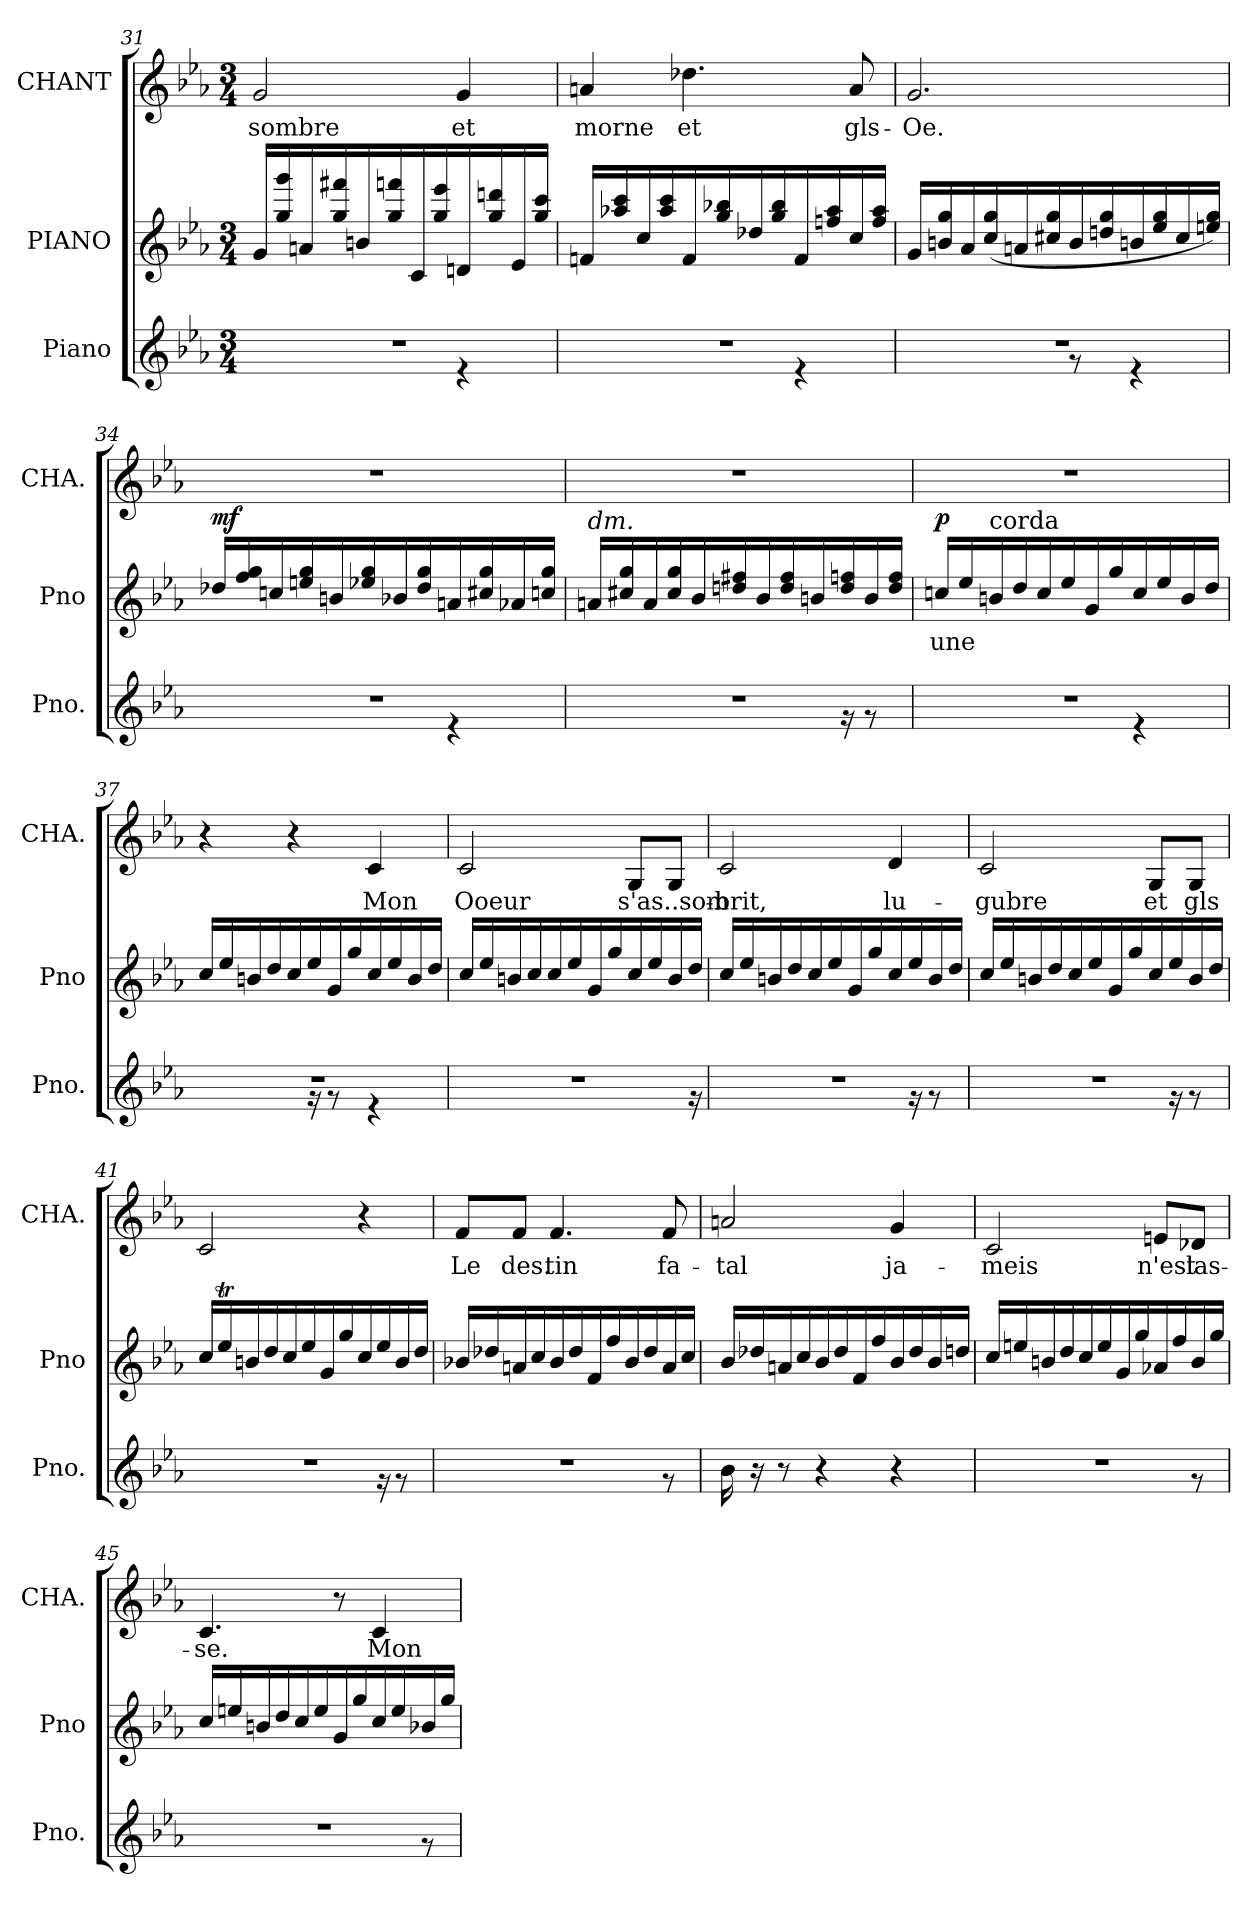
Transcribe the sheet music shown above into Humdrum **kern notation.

**kern	**kern	**text	**dynam	**kern	**text
*part3	*part2	*part2	*part2	*part1	*part1
*staff3	*staff2	*staff2	*staff2	*staff1	*staff1
*I"Piano	*I"PIANO	*	*	*I"CHANT	*
*I'Pno.	*I'Pno	*	*	*I'CHA.	*
!!LO:LB:g=z
*clefG2	*clefG2	*	*	*clefG2	*
*k[b-e-a-]	*k[b-e-a-]	*	*	*k[b-e-a-]	*
*E-:	*E-:	*	*	*E-:	*
*M3/4	*M3/4	*	*	*M3/4	*
=31	=31	=31	=31	=31	=31
*^	*	*	*	*	*
2.r	16ryy	16g/LL	.	.	2g/	sombre
.	8ryy	16gg\ 16ggg\	.	.	.	.
.	.	16an/	.	.	.	.
.	8ryy	16gg\ 16fff#X\	.	.	.	.
.	.	16bn/	.	.	.	.
.	16ryy	16gg\ 16fffn\	.	.	.	.
.	16ryy	16c/	.	.	.	.
.	16ryy	16gg\ 16eee-\	.	.	.	.
.	4r	16dn/	.	.	4g/	et
.	.	16gg\ 16dddn\	.	.	.	.
.	.	16e-/	.	.	.	.
.	.	16gg\ 16ccc\JJ	.	.	.	.
=32	=32	=32	=32	=32	=32	=32
2.r	16ryy	16fn/LL	.	.	4a/	morne
.	16ryy	16aa-X\ 16ccc\	.	.	.	.
.	8ryy	16cc/	.	.	.	.
.	.	16aa-\ 16ccc\	.	.	.	.
.	16ryy	16f/	.	.	4.dd-X\	et
.	8ryy	16gg\ 16bb-X\	.	.	.	.
.	.	16dd-X/	.	.	.	.
.	16ryy	16gg\ 16bb-\	.	.	.	.
.	4r	16f/	.	.	.	.
.	.	16ffn\ 16aa-\	.	.	.	.
.	.	16cc/	.	.	8a/	gls-
.	.	16ff\ 16aa-\JJ	.	.	.	.
=33	=33	=33	=33	=33	=33	=33
2.r	16ryy	16g/LL	.	.	2.g/	Oe.
.	16ryy	16bn\ 16gg\	.	.	.	.
.	16ryy	16a-/	.	.	.	.
.	16ryy	(16cc\ 16gg\	.	.	.	.
.	16ryy	16an/	.	.	.	.
.	16ryy	16cc#X\ 16gg\	.	.	.	.
.	8r	16b/	.	.	.	.
.	.	16ddn\ 16gg\	.	.	.	.
.	4r	16bn/	.	.	.	.
.	.	16ee-\ 16gg\	.	.	.	.
.	.	16cc#/	.	.	.	.
.	.	16een\ 16gg\JJ)	.	.	.	.
!!LO:PB:g=z
=34	=34	=34	=34	=34	=34	=34
2.r	16ryy	16dd-X/LL	.	mf	2.r	.
.	16ryy	16ff\ 16gg\	.	.	.	.
.	16ryy	16ccn/	.	.	.	.
.	8ryy	16een\ 16gg\	.	.	.	.
.	.	16bn/	.	.	.	.
.	16ryy	16ee-X\ 16gg\	.	.	.	.
.	8ryy	16b-X/	.	.	.	.
.	.	16dd-\ 16gg\	.	.	.	.
.	4r	16an/	.	.	.	.
.	.	16cc#X\ 16gg\	.	.	.	.
.	.	16a-X/	.	.	.	.
.	.	16ccn\ 16gg\JJ	.	.	.	.
=35	=35	=35	=35	=35	=35	=35
!	!	!LO:TX:i:t=dm.	!	!	!	!
2.r	16ryy	16an/LL	.	.	2.r	.
.	16ryy	16cc#X\ 16gg\	.	.	.	.
.	8ryy	16a/	.	.	.	.
.	.	16cc#\ 16gg\	.	.	.	.
.	8ryy	16b-/	.	.	.	.
.	.	16ddn\ 16ff#X\	.	.	.	.
.	16ryy	16b-/	.	.	.	.
.	8ryy	16dd\ 16ff#\	.	.	.	.
.	.	16bn/	.	.	.	.
.	16r	16dd\ 16ffn\	.	.	.	.
.	8r	16b/	.	.	.	.
.	.	16dd\ 16ff\JJ	.	.	.	.
=36	=36	=36	=36	=36	=36	=36
2.r	16ryy	16ccn/LL	une	p	2.r	.
.	16ryy	16ee-\	.	.	.	.
!	!	!LO:TX:t=corda	!	!	!	!
.	8ryy	16bn/	.	.	.	.
.	.	16dd\	.	.	.	.
.	8ryy	16cc/	.	.	.	.
.	.	16ee-\	.	.	.	.
.	16ryy	16g/	.	.	.	.
.	16ryy	16gg\	.	.	.	.
.	4r	16cc/	.	.	.	.
.	.	16ee-\	.	.	.	.
.	.	16b/	.	.	.	.
.	.	16dd\JJ	.	.	.	.
!!LO:LB:g=z
=37	=37	=37	=37	=37	=37	=37
2.r	8ryy	16cc/LL	.	.	4r	.
.	.	16ee-\	.	.	.	.
.	16ryy	16bn/	.	.	.	.
.	8ryy	16dd\	.	.	.	.
.	.	16cc/	.	.	4r	.
.	16r	16ee-\	.	.	.	.
.	8r	16g/	.	.	.	.
.	.	16gg\	.	.	.	.
.	4r	16cc/	.	.	4c/	Mon
.	.	16ee-\	.	.	.	.
.	.	16b/	.	.	.	.
.	.	16dd\JJ	.	.	.	.
=38	=38	=38	=38	=38	=38	=38
2.r	16ryy	16cc/LL	.	.	2c/	Ooeur
.	8ryy	16ee-\	.	.	.	.
.	.	16bn/	.	.	.	.
.	8ryy	16cc\	.	.	.	.
.	.	16cc/	.	.	.	.
.	8ryy	16ee-\	.	.	.	.
.	.	16g/	.	.	.	.
.	8ryy	16gg\	.	.	.	.
.	.	16cc/	.	.	8G/L	s'as..som-
.	8ryy	16ee-\	.	.	.	.
.	.	16b/	.	.	8G/J	.
.	16r	16dd\JJ	.	.	.	.
=39	=39	=39	=39	=39	=39	=39
2.r	16ryy	16cc/LL	.	.	2c/	brit,
.	8ryy	16ee-\	.	.	.	.
.	.	16bn/	.	.	.	.
.	16ryy	16dd\	.	.	.	.
.	8ryy	16cc/	.	.	.	.
.	.	16ee-\	.	.	.	.
.	16ryy	16g/	.	.	.	.
.	8ryy	16gg\	.	.	.	.
.	.	16cc/	.	.	4d/	lu-
.	16r	16ee-\	.	.	.	.
.	8r	16b/	.	.	.	.
.	.	16dd\JJ	.	.	.	.
!!LO:LB:g=z
=40	=40	=40	=40	=40	=40	=40
2.r	16ryy	16cc/LL	.	.	2c/	gubre
.	8ryy	16ee-\	.	.	.	.
.	.	16bn/	.	.	.	.
.	16ryy	16dd\	.	.	.	.
.	16ryy	16cc/	.	.	.	.
.	8ryy	16ee-\	.	.	.	.
.	.	16g/	.	.	.	.
.	8ryy	16gg\	.	.	.	.
.	.	16cc/	.	.	8G/L	et
.	16r	16ee-\	.	.	.	.
.	8r	16b/	.	.	8G/J	gls
.	.	16dd\JJ	.	.	.	.
=41	=41	=41	=41	=41	=41	=41
2.r	16ryy	16cc/LL	.	.	2c/	.
.	8ryy	16ee-T\	.	.	.	.
.	.	16bn/	.	.	.	.
.	8ryy	16dd\	.	.	.	.
.	.	16cc/	.	.	.	.
.	16ryy	16ee-\	.	.	.	.
.	8ryy	16g/	.	.	.	.
.	.	16gg\	.	.	.	.
.	16ryy	16cc/	.	.	4r	.
.	16r	16ee-\	.	.	.	.
.	8r	16b/	.	.	.	.
.	.	16dd\JJ	.	.	.	.
=42	=42	=42	=42	=42	=42	=42
2.r	16ryy	16b-X/LL	.	.	8f/L	Le
.	8ryy	16dd-X\	.	.	.	.
.	.	16an/	.	.	8f/J	des.
.	8ryy	16cc\	.	.	.	.
.	.	16b-/	.	.	4.f/	tin
.	8ryy	16dd-\	.	.	.	.
.	.	16f/	.	.	.	.
.	8ryy	16ff\	.	.	.	.
.	.	16b-/	.	.	.	.
.	16ryy	16dd-\	.	.	.	.
.	8r	16a/	.	.	8f/	fa-
.	.	16cc\JJ	.	.	.	.
*v	*v	*	*	*	*	*
!!LO:LB:g=z
=43	=43	=43	=43	=43	=43
16b-\	16b-/LL	.	.	2a/	tal
16r	16dd-X\	.	.	.	.
8r	16an/	.	.	.	.
.	16cc\	.	.	.	.
4r	16b-/	.	.	.	.
.	16dd-\	.	.	.	.
.	16f/	.	.	.	.
.	16ff\	.	.	.	.
4r	16b-/	.	.	4g/	ja-
.	16dd-\	.	.	.	.
.	16b-/	.	.	.	.
.	16ddn\JJ	.	.	.	.
=44	=44	=44	=44	=44	=44
*^	*	*	*	*	*
2.r	16ryy	16cc/LL	.	.	2c/	meis
.	16ryy	16een\	.	.	.	.
.	8ryy	16bn/	.	.	.	.
.	.	16dd\	.	.	.	.
.	8ryy	16cc/	.	.	.	.
.	.	16ee\	.	.	.	.
.	8ryy	16g/	.	.	.	.
.	.	16gg\	.	.	.	.
.	8ryy	16a-X/	.	.	8e/L	n'est
.	.	16ff\	.	.	.	.
.	8r	16b/	.	.	8d-X/J	las-
.	.	16gg\JJ	.	.	.	.
=45	=45	=45	=45	=45	=45	=45
2.r	16ryy	16cc/LL	.	.	4.c/	se.
.	8ryy	16een\	.	.	.	.
.	.	16bn/	.	.	.	.
.	8ryy	16dd\	.	.	.	.
.	.	16cc/	.	.	.	.
.	8ryy	16ee\	.	.	.	.
.	.	16g/	.	.	8r	.
.	16ryy	16gg\	.	.	.	.
.	8ryy	16cc/	.	.	4c/	Mon
.	.	16ee\	.	.	.	.
.	8r	16b-X/	.	.	.	.
.	.	16gg\JJ	.	.	.	.
*v	*v	*	*	*	*	*
=	=	=	=	=	=
*-	*-	*-	*-	*-	*-
